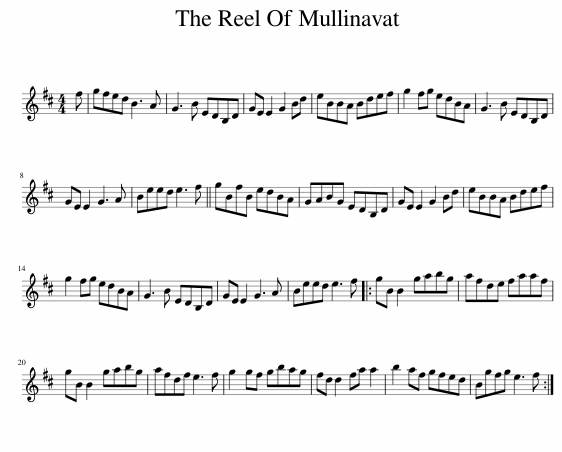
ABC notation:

X:1
L:1/8
M:4/4
I:linebreak $
K:D
V:1 treble
V:1
 f | gfed B3 A | G3 B EDB,D | GE E2 G2 Bd | eBBA Bdef | %5
 g2 fg edBA | G3 B EDB,D |$ GE E2 G3 A | Beed e3 f || gBfB edBA | %10
 GABG EDB,D | GE E2 G2 Bd | eBBA Bdef |$ g2 fg edBA | G3 B EDB,D | %15
 GE E2 G3 A | Beed e3 f |: gB B2 gabg | afde faaf |$ gB B2 gabg | %20
 afdf e3 f | g2 gf gbag | fd d2 fa a2 | b2 af gfed | Bgfg e3 f :| %25
